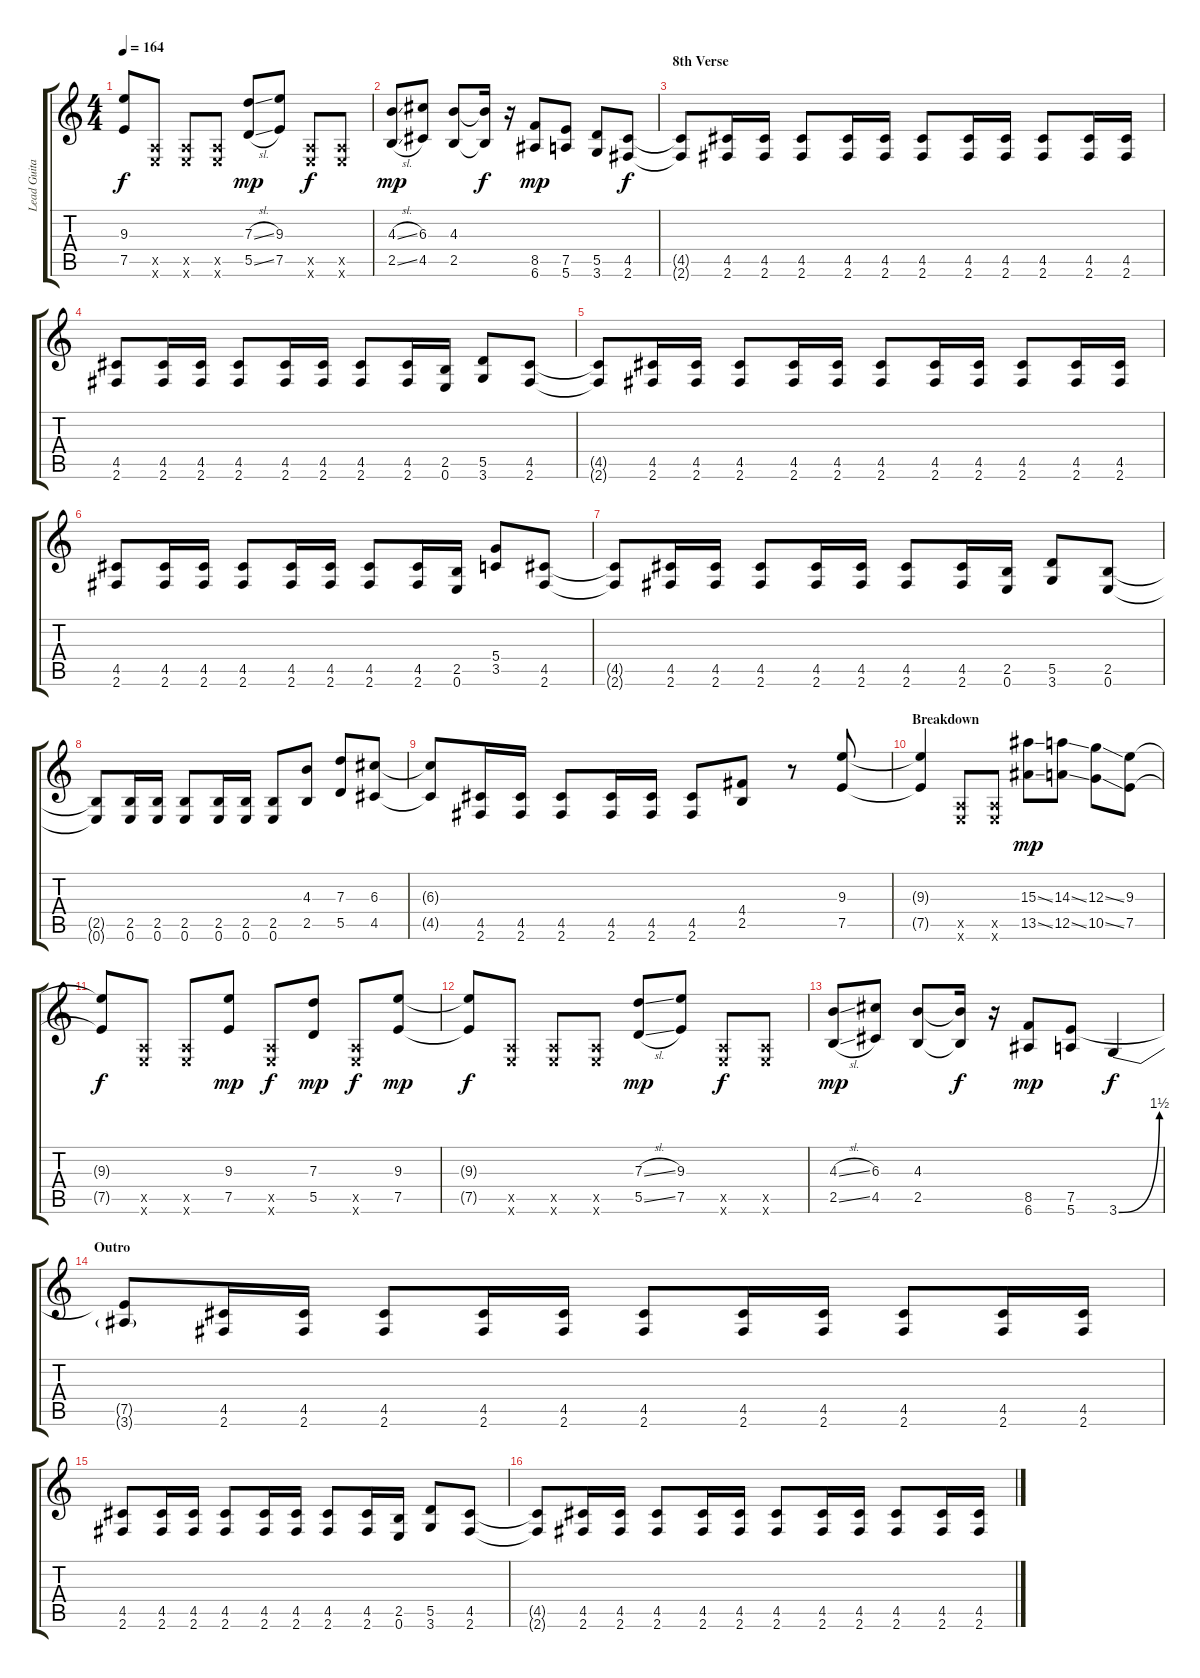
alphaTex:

\track ("Lead Guitar (Chris Poland)" "Lead Guita") {instrument distortionguitar}
\staff {score tabs}
\tuning (E4 B3 G3 D3 A2 E2) {hide}
\ts (4 4)
\tempo 164
\clef g2
\ks c
(9.3{t} 7.5{t}).8{dy f} (0.5{x} 0.6{x}).8 (0.5{x} 0.6{x}).8 (0.5{x} 0.6{x}).8 (7.3{sl} 5.5{sl}).8{dy mp} (9.3 7.5).8 (0.5{x} 0.6{x}).8{dy f} (0.5{x} 0.6{x}).8 |
(4.3{sl} 2.5{sl}).8{dy mp} (6.3 4.5).8 (4.3 2.5).8 (4.3{t} 2.5{t}).16{dy f} r.16 (8.5 6.6).8{dy mp} (7.5 5.6).8 (5.5 3.6).8 (4.5 2.6).8{dy f} |
\section ("" "8th Verse")
(4.5{t} 2.6{t}).8 (4.5 2.6).16 (4.5 2.6).16 (4.5 2.6).8 (4.5 2.6).16 (4.5 2.6).16 (4.5 2.6).8 (4.5 2.6).16 (4.5 2.6).16 (4.5 2.6).8 (4.5 2.6).16 (4.5 2.6).16 |
(4.5 2.6).8 (4.5 2.6).16 (4.5 2.6).16 (4.5 2.6).8 (4.5 2.6).16 (4.5 2.6).16 (4.5 2.6).8 (4.5 2.6).16 (2.5 0.6).16 (5.5 3.6).8 (4.5 2.6).8 |
(4.5{t} 2.6{t}).8 (4.5 2.6).16 (4.5 2.6).16 (4.5 2.6).8 (4.5 2.6).16 (4.5 2.6).16 (4.5 2.6).8 (4.5 2.6).16 (4.5 2.6).16 (4.5 2.6).8 (4.5 2.6).16 (4.5 2.6).16 |
(4.5 2.6).8 (4.5 2.6).16 (4.5 2.6).16 (4.5 2.6).8 (4.5 2.6).16 (4.5 2.6).16 (4.5 2.6).8 (4.5 2.6).16 (2.5 0.6).16 (5.4 3.5).8 (4.5 2.6).8 |
(4.5{t} 2.6{t}).8 (4.5 2.6).16 (4.5 2.6).16 (4.5 2.6).8 (4.5 2.6).16 (4.5 2.6).16 (4.5 2.6).8 (4.5 2.6).16 (2.5 0.6).16 (5.5 3.6).8 (2.5 0.6).8 |
(2.5{t} 0.6{t}).8 (2.5 0.6).16 (2.5 0.6).16 (2.5 0.6).8 (2.5 0.6).16 (2.5 0.6).16 (2.5 0.6).8 (4.3 2.5).8 (7.3 5.5).8 (6.3 4.5).8 |
(6.3{t} 4.5{t}).8 (4.5 2.6).16 (4.5 2.6).16 (4.5 2.6).8 (4.5 2.6).16 (4.5 2.6).16 (4.5 2.6).8 (4.4 2.5).8 r.8 (9.3 7.5).8 |
\section ("" "Breakdown")
(9.3{t} 7.5{t}).4 (0.5{x} 0.6{x}).8 (0.5{x} 0.6{x}).8 (15.3{ss} 13.5{ss}).8{dy mp} (14.3{ss} 12.5{ss}).8 (12.3{ss} 10.5{ss}).8 (9.3 7.5).8 |
(9.3{t} 7.5{t}).8{dy f} (0.5{x} 0.6{x}).8 (0.5{x} 0.6{x}).8 (9.3 7.5).8{dy mp} (0.5{x} 0.6{x}).8{dy f} (7.3 5.5).8{dy mp} (0.5{x} 0.6{x}).8{dy f} (9.3 7.5).8{dy mp} |
(9.3{t} 7.5{t}).8{dy f} (0.5{x} 0.6{x}).8 (0.5{x} 0.6{x}).8 (0.5{x} 0.6{x}).8 (7.3{sl} 5.5{sl}).8{dy mp} (9.3 7.5).8 (0.5{x} 0.6{x}).8{dy f} (0.5{x} 0.6{x}).8 |
(4.3{sl} 2.5{sl}).8{dy mp} (6.3 4.5).8 (4.3 2.5).8 (4.3{t} 2.5{t}).16{dy f} r.16 (8.5 6.6).8{dy mp} (7.5 5.6).8 3.6{be (bend 0 0 60 6)}.4{dy f} |
\section ("" "Outro")
(7.5{t} 3.6{t}).8 (4.5 2.6).16 (4.5 2.6).16 (4.5 2.6).8 (4.5 2.6).16 (4.5 2.6).16 (4.5 2.6).8 (4.5 2.6).16 (4.5 2.6).16 (4.5 2.6).8 (4.5 2.6).16 (4.5 2.6).16 |
(4.5 2.6).8 (4.5 2.6).16 (4.5 2.6).16 (4.5 2.6).8 (4.5 2.6).16 (4.5 2.6).16 (4.5 2.6).8 (4.5 2.6).16 (2.5 0.6).16 (5.5 3.6).8 (4.5 2.6).8 |
(4.5{t} 2.6{t}).8 (4.5 2.6).16 (4.5 2.6).16 (4.5 2.6).8 (4.5 2.6).16 (4.5 2.6).16 (4.5 2.6).8 (4.5 2.6).16 (4.5 2.6).16 (4.5 2.6).8 (4.5 2.6).16 (4.5 2.6).16
